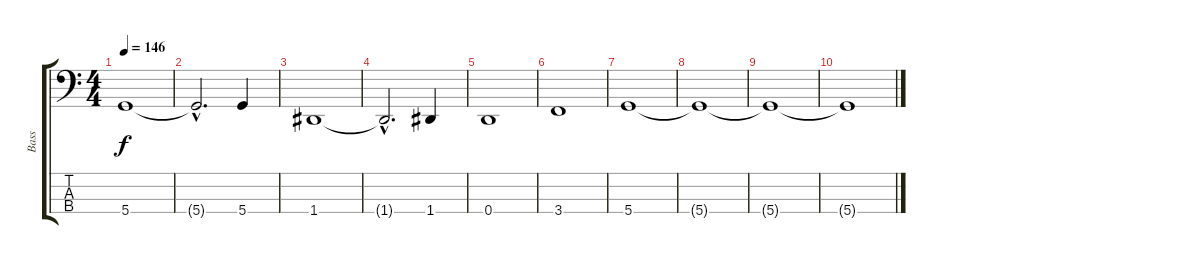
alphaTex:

\track ("Bass" "Bass") {instrument acousticbass}
\staff {score tabs}
\tuning (G2 D2 A1 D1) {hide}
\ts (4 4)
\tempo 146
\clef f4
\ks c
5.4.1{dy f} |
5.4{hac t}.2{d} 5.4.4 |
1.4.1 |
1.4{hac t}.2{d} 1.4.4 |
0.4.1 |
3.4.1 |
5.4.1 |
5.4{t}.1 |
5.4{t}.1 |
5.4{t}.1
